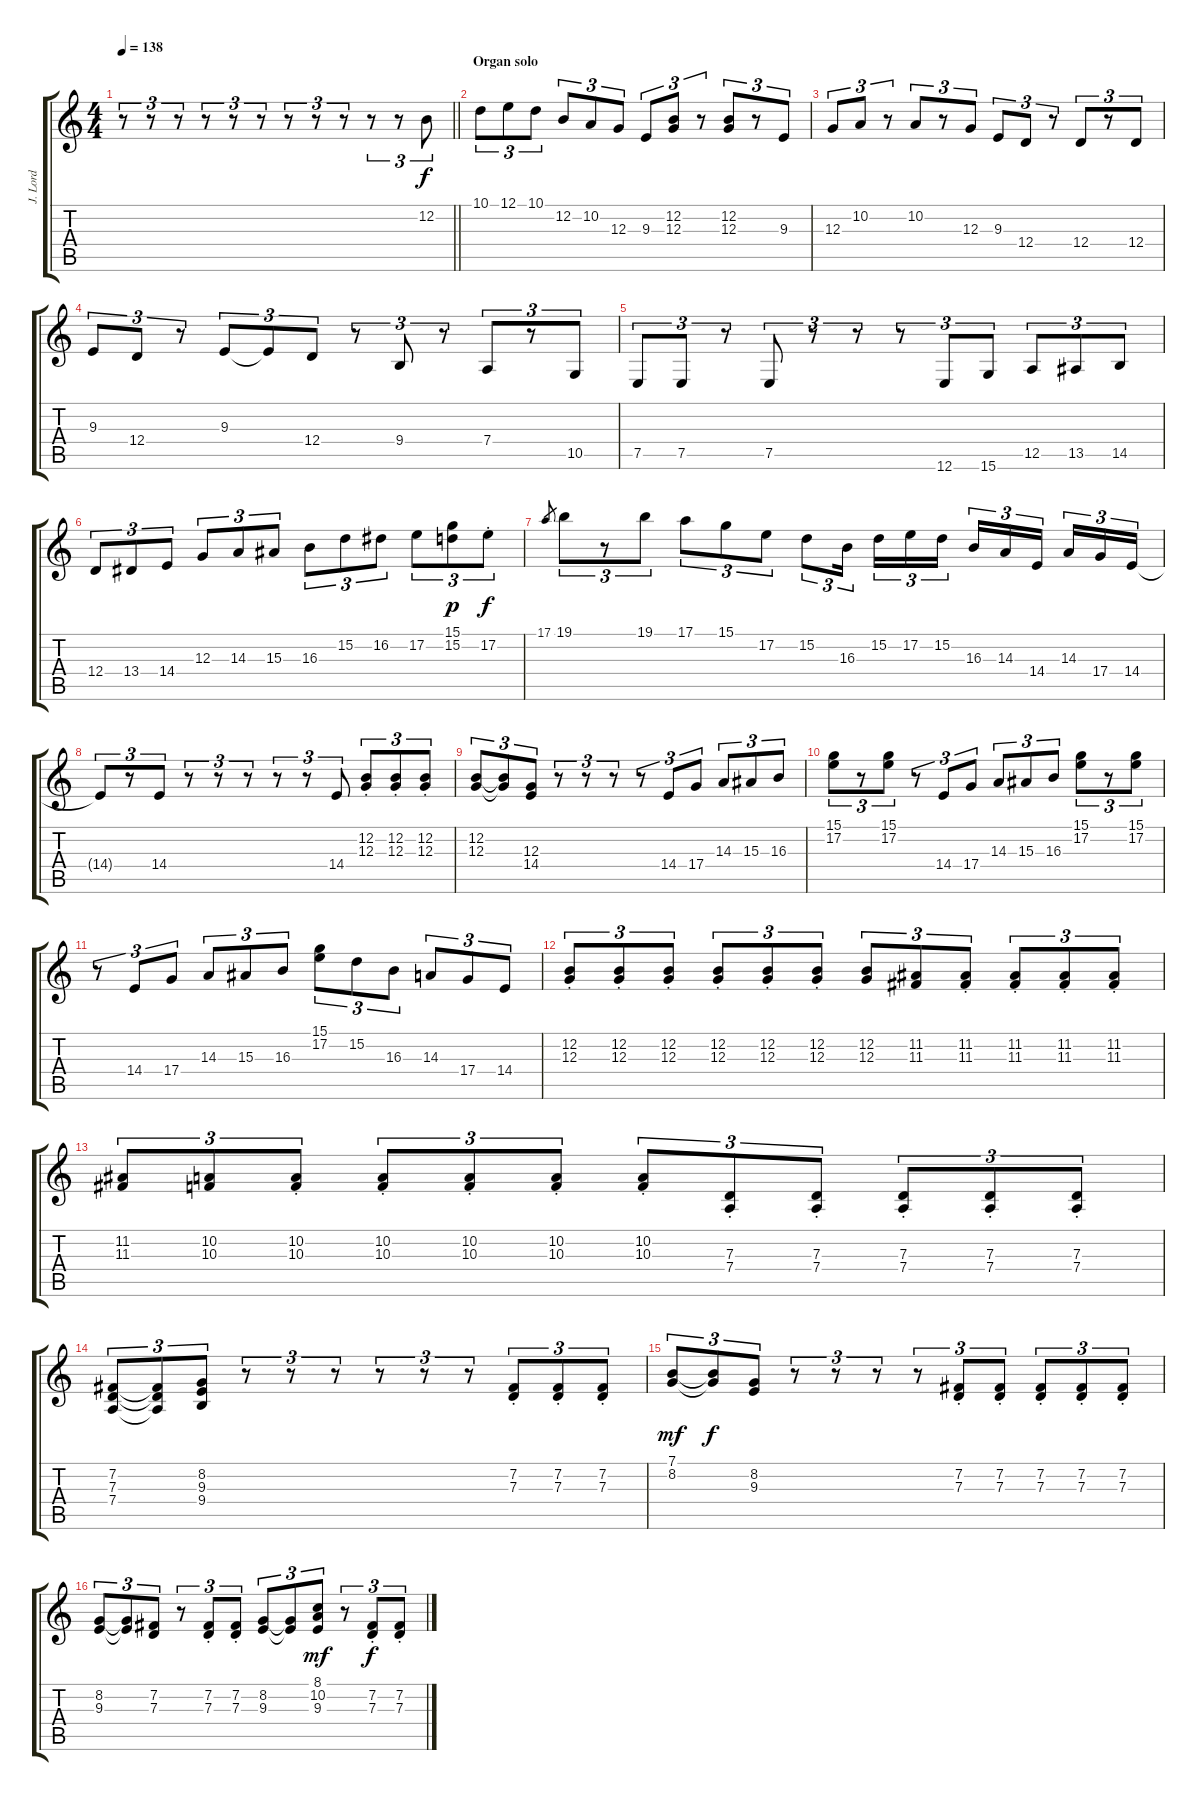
\track ("J. Lord" "J. Lord") {instrument drawbarorgan}
\staff {score tabs}
\tuning (E4 B3 G3 D3 A2 E2) {hide}
\ts (4 4)
\tempo 138
\clef g2
\barLineRight lightlight
\ks c
r.8{tu (3 2) dy f} r.8{tu (3 2)} r.8{tu (3 2)} r.8{tu (3 2)} r.8{tu (3 2)} r.8{tu (3 2)} r.8{tu (3 2)} r.8{tu (3 2)} r.8{tu (3 2)} r.8{tu (3 2)} r.8{tu (3 2)} 12.2.8{tu (3 2)} |
\section ("" "Organ solo")
10.1.8{tu (3 2)} 12.1.8{tu (3 2)} 10.1.8{tu (3 2)} 12.2.8{tu (3 2)} 10.2.8{tu (3 2)} 12.3.8{tu (3 2)} 9.3.8{tu (3 2)} (12.2 12.3).8{tu (3 2)} r.8{tu (3 2)} (12.2 12.3).8{tu (3 2)} r.8{tu (3 2)} 9.3.8{tu (3 2)} |
12.3.8{tu (3 2)} 10.2.8{tu (3 2)} r.8{tu (3 2)} 10.2.8{tu (3 2)} r.8{tu (3 2)} 12.3.8{tu (3 2)} 9.3.8{tu (3 2)} 12.4.8{tu (3 2)} r.8{tu (3 2)} 12.4.8{tu (3 2)} r.8{tu (3 2)} 12.4.8{tu (3 2)} |
9.3.8{tu (3 2)} 12.4.8{tu (3 2)} r.8{tu (3 2)} 9.3.8{tu (3 2)} 9.3{t}.8{tu (3 2)} 12.4.8{tu (3 2)} r.8{tu (3 2)} 9.4.8{tu (3 2)} r.8{tu (3 2)} 7.4.8{tu (3 2)} r.8{tu (3 2)} 10.5.8{tu (3 2)} |
7.5.8{tu (3 2)} 7.5.8{tu (3 2)} r.8{tu (3 2)} 7.5.8{tu (3 2)} r.8{tu (3 2)} r.8{tu (3 2)} r.8{tu (3 2)} 12.6.8{tu (3 2)} 15.6.8{tu (3 2)} 12.5.8{tu (3 2)} 13.5.8{tu (3 2)} 14.5.8{tu (3 2)} |
12.4.8{tu (3 2)} 13.4.8{tu (3 2)} 14.4.8{tu (3 2)} 12.3.8{tu (3 2)} 14.3.8{tu (3 2)} 15.3.8{tu (3 2)} 16.3.8{tu (3 2)} 15.2.8{tu (3 2)} 16.2.8{tu (3 2)} 17.2.8{tu (3 2)} (15.1 15.2).8{tu (3 2) dy p} 17.2{st}.8{tu (3 2) dy f} |
17.1.8{gr} 19.1.8{tu (3 2)} r.8{tu (3 2)} 19.1.8{tu (3 2)} 17.1.8{tu (3 2)} 15.1.8{tu (3 2)} 17.2.8{tu (3 2)} 15.2.8{tu (3 2)} 16.3.16{tu (3 2) beam splitsecondary} 15.2.16{tu (3 2)} 17.2.16{tu (3 2)} 15.2.16{tu (3 2)} 16.3.16{tu (3 2)} 14.3.16{tu (3 2)} 14.4.16{tu (3 2) beam splitsecondary} 14.3.16{tu (3 2)} 17.4.16{tu (3 2)} 14.4.16{tu (3 2)} |
14.4{t}.8{tu (3 2)} r.8{tu (3 2)} 14.4.8{tu (3 2)} r.8{tu (3 2)} r.8{tu (3 2)} r.8{tu (3 2)} r.8{tu (3 2)} r.8{tu (3 2)} 14.4.8{tu (3 2)} (12.2{st} 12.3{st}).8{tu (3 2)} (12.2{st} 12.3{st}).8{tu (3 2)} (12.2{st} 12.3{st}).8{tu (3 2)} |
(12.2 12.3).8{tu (3 2)} (12.2{t} 12.3{t}).8{tu (3 2)} (12.3 14.4).8{tu (3 2)} r.8{tu (3 2)} r.8{tu (3 2)} r.8{tu (3 2)} r.8{tu (3 2)} 14.4.8{tu (3 2)} 17.4.8{tu (3 2)} 14.3.8{tu (3 2)} 15.3.8{tu (3 2)} 16.3.8{tu (3 2)} |
(15.1 17.2).8{tu (3 2)} r.8{tu (3 2)} (15.1 17.2).8{tu (3 2)} r.8{tu (3 2)} 14.4.8{tu (3 2)} 17.4.8{tu (3 2)} 14.3.8{tu (3 2)} 15.3.8{tu (3 2)} 16.3.8{tu (3 2)} (15.1 17.2).8{tu (3 2)} r.8{tu (3 2)} (15.1 17.2).8{tu (3 2)} |
r.8{tu (3 2)} 14.4.8{tu (3 2)} 17.4.8{tu (3 2)} 14.3.8{tu (3 2)} 15.3.8{tu (3 2)} 16.3.8{tu (3 2)} (15.1 17.2).8{tu (3 2)} 15.2.8{tu (3 2)} 16.3.8{tu (3 2)} 14.3.8{tu (3 2)} 17.4.8{tu (3 2)} 14.4.8{tu (3 2)} |
(12.2{st} 12.3{st}).8{tu (3 2)} (12.2{st} 12.3{st}).8{tu (3 2)} (12.2{st} 12.3{st}).8{tu (3 2)} (12.2{st} 12.3{st}).8{tu (3 2)} (12.2{st} 12.3{st}).8{tu (3 2)} (12.2{st} 12.3{st}).8{tu (3 2)} (12.2 12.3).8{tu (3 2)} (11.2 11.3).8{tu (3 2)} (11.2{st} 11.3{st}).8{tu (3 2)} (11.2{st} 11.3{st}).8{tu (3 2)} (11.2{st} 11.3{st}).8{tu (3 2)} (11.2{st} 11.3{st}).8{tu (3 2)} |
(11.2 11.3).8{tu (3 2)} (10.2 10.3).8{tu (3 2)} (10.2{st} 10.3{st}).8{tu (3 2)} (10.2{st} 10.3{st}).8{tu (3 2)} (10.2{st} 10.3{st}).8{tu (3 2)} (10.2{st} 10.3{st}).8{tu (3 2)} (10.2{st} 10.3{st}).8{tu (3 2)} (7.3{st} 7.4{st}).8{tu (3 2)} (7.3{st} 7.4{st}).8{tu (3 2)} (7.3{st} 7.4{st}).8{tu (3 2)} (7.3{st} 7.4{st}).8{tu (3 2)} (7.3{st} 7.4{st}).8{tu (3 2)} |
(7.2 7.3 7.4).8{tu (3 2)} (7.2{t} 7.3{t} 7.4{t}).8{tu (3 2)} (8.2 9.3 9.4).8{tu (3 2)} r.8{tu (3 2)} r.8{tu (3 2)} r.8{tu (3 2)} r.8{tu (3 2)} r.8{tu (3 2)} r.8{tu (3 2)} (7.2{st} 7.3{st}).8{tu (3 2)} (7.2{st} 7.3{st}).8{tu (3 2)} (7.2{st} 7.3{st}).8{tu (3 2)} |
(7.1 8.2).8{tu (3 2) dy mf} (7.1{t} 8.2{t}).8{tu (3 2) dy f} (8.2 9.3).8{tu (3 2)} r.8{tu (3 2)} r.8{tu (3 2)} r.8{tu (3 2)} r.8{tu (3 2)} (7.2{st} 7.3{st}).8{tu (3 2)} (7.2{st} 7.3{st}).8{tu (3 2)} (7.2{st} 7.3{st}).8{tu (3 2)} (7.2{st} 7.3{st}).8{tu (3 2)} (7.2{st} 7.3{st}).8{tu (3 2)} |
(8.2 9.3).8{tu (3 2)} (8.2{t} 9.3{t}).8{tu (3 2)} (7.2 7.3).8{tu (3 2)} r.8{tu (3 2)} (7.2{st} 7.3{st}).8{tu (3 2)} (7.2{st} 7.3{st}).8{tu (3 2)} (8.2 9.3).8{tu (3 2)} (8.2{t} 9.3{t}).8{tu (3 2)} (8.1 10.2 9.3).8{tu (3 2) dy mf} r.8{tu (3 2)} (7.2{st} 7.3{st}).8{tu (3 2) dy f} (7.2{st} 7.3{st}).8{tu (3 2)}
